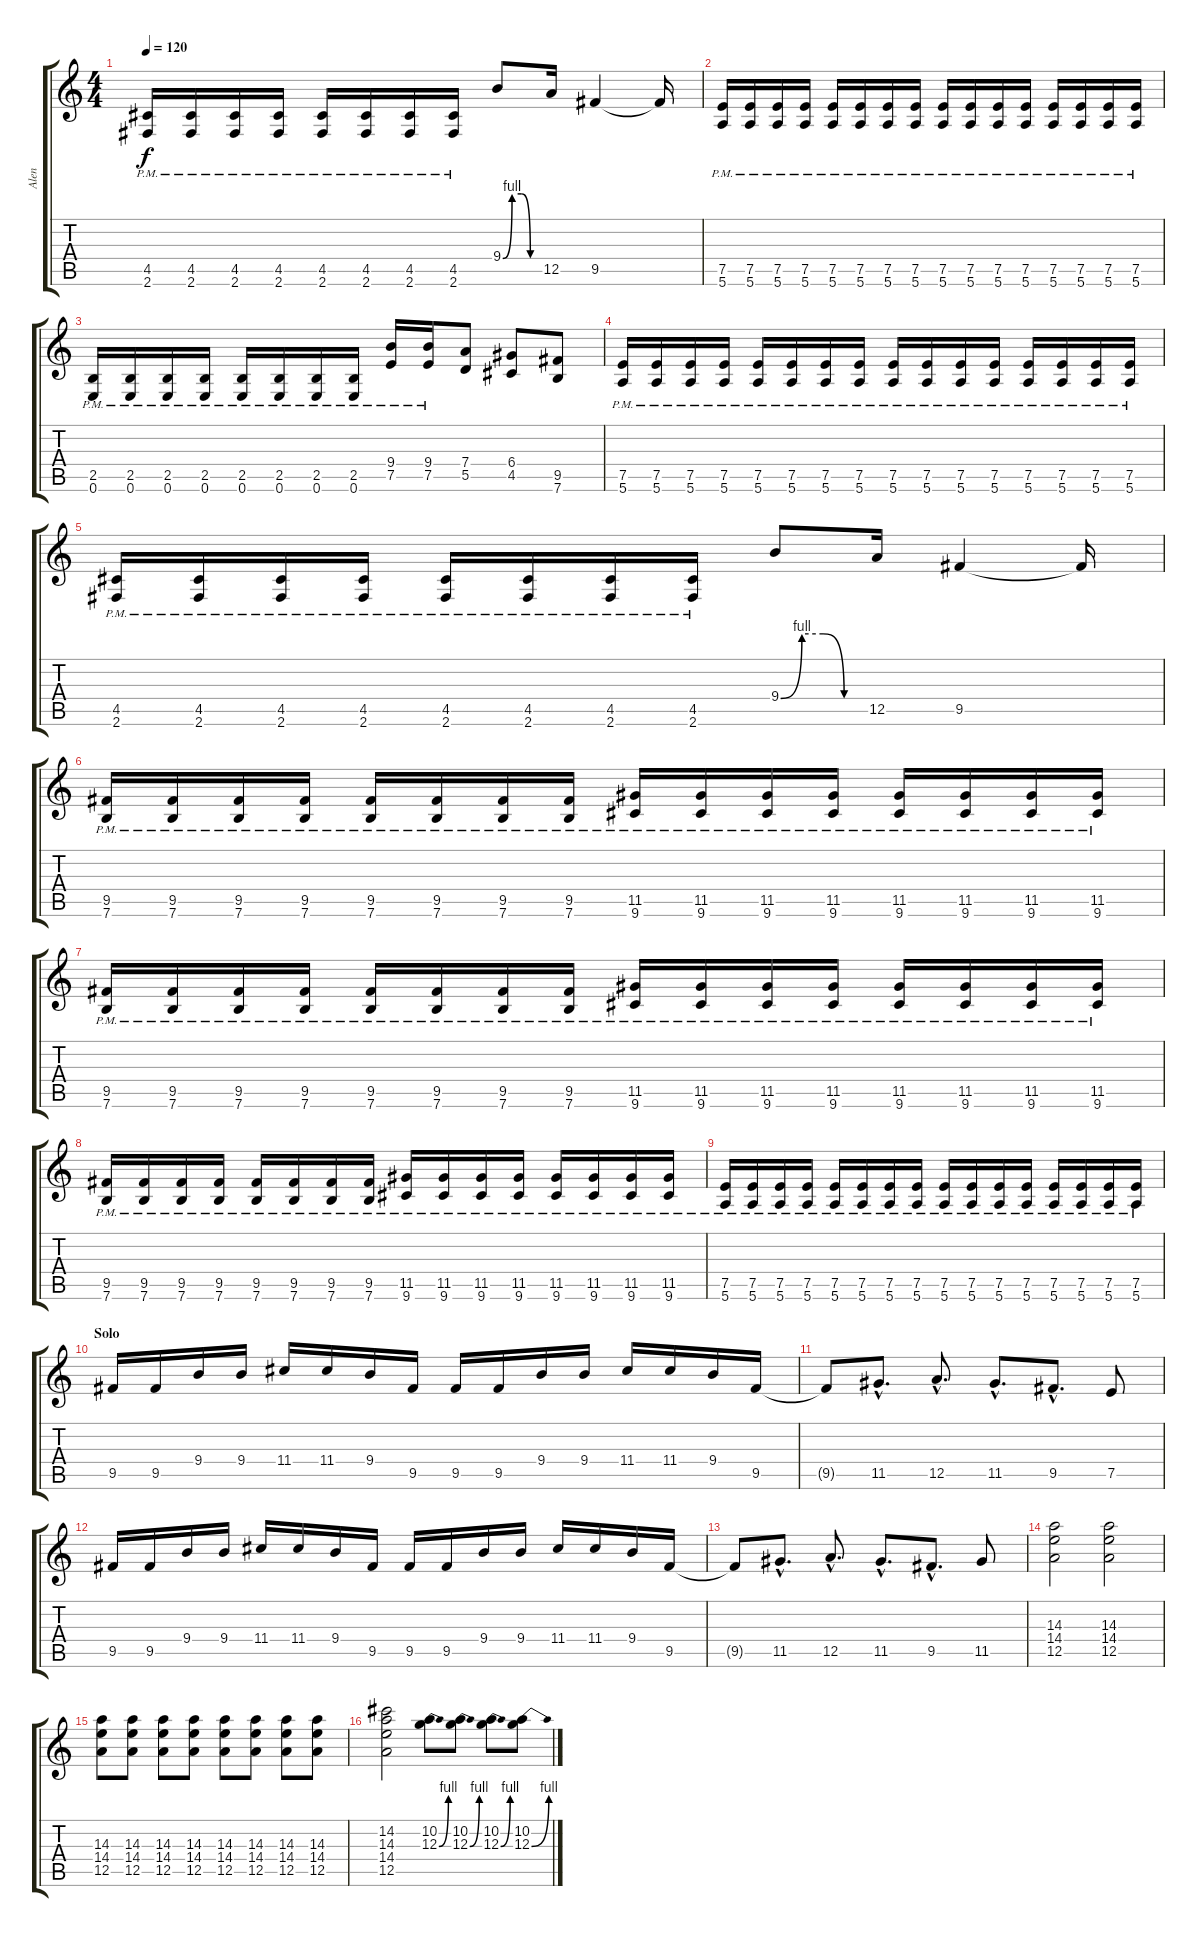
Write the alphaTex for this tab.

\track ("Alen" "Alen") {instrument overdrivenguitar}
\staff {score tabs}
\tuning (E4 B3 G3 D3 A2 E2) {hide}
\ts (4 4)
\tempo 120
\clef g2
\ks c
(4.5{pm} 2.6{pm}).16{dy f} (4.5{pm} 2.6{pm}).16 (4.5{pm} 2.6{pm}).16 (4.5{pm} 2.6{pm}).16 (4.5{pm} 2.6{pm}).16 (4.5{pm} 2.6{pm}).16 (4.5{pm} 2.6{pm}).16 (4.5{pm} 2.6{pm}).16 9.4{be (custom 0 0 15 4 30 4 45 0 60 0)}.8 12.5.16 9.5.4 9.5{t}.16 |
(7.5{pm} 5.6{pm}).16 (7.5{pm} 5.6{pm}).16 (7.5{pm} 5.6{pm}).16 (7.5{pm} 5.6{pm}).16 (7.5{pm} 5.6{pm}).16 (7.5{pm} 5.6{pm}).16 (7.5{pm} 5.6{pm}).16 (7.5{pm} 5.6{pm}).16 (7.5{pm} 5.6{pm}).16 (7.5{pm} 5.6{pm}).16 (7.5{pm} 5.6{pm}).16 (7.5{pm} 5.6{pm}).16 (7.5{pm} 5.6{pm}).16 (7.5{pm} 5.6{pm}).16 (7.5{pm} 5.6{pm}).16 (7.5{pm} 5.6{pm}).16 |
(2.5{pm} 0.6{pm}).16 (2.5{pm} 0.6{pm}).16 (2.5{pm} 0.6{pm}).16 (2.5{pm} 0.6{pm}).16 (2.5{pm} 0.6{pm}).16 (2.5{pm} 0.6{pm}).16 (2.5{pm} 0.6{pm}).16 (2.5{pm} 0.6{pm}).16 (9.4 7.5{pm}).16 (9.4 7.5{pm}).16 (7.4 5.5).8 (6.4 4.5).8 (9.5 7.6).8 |
(7.5{pm} 5.6{pm}).16 (7.5{pm} 5.6{pm}).16 (7.5{pm} 5.6{pm}).16 (7.5{pm} 5.6{pm}).16 (7.5{pm} 5.6{pm}).16 (7.5{pm} 5.6{pm}).16 (7.5{pm} 5.6{pm}).16 (7.5{pm} 5.6{pm}).16 (7.5{pm} 5.6{pm}).16 (7.5{pm} 5.6{pm}).16 (7.5{pm} 5.6{pm}).16 (7.5{pm} 5.6{pm}).16 (7.5{pm} 5.6{pm}).16 (7.5{pm} 5.6{pm}).16 (7.5{pm} 5.6{pm}).16 (7.5{pm} 5.6{pm}).16 |
(4.5{pm} 2.6{pm}).16 (4.5{pm} 2.6{pm}).16 (4.5{pm} 2.6{pm}).16 (4.5{pm} 2.6{pm}).16 (4.5{pm} 2.6{pm}).16 (4.5{pm} 2.6{pm}).16 (4.5{pm} 2.6{pm}).16 (4.5{pm} 2.6{pm}).16 9.4{be (custom 0 0 15 4 30 4 45 0 60 0)}.8 12.5.16 9.5.4 9.5{t}.16 |
(9.5{pm} 7.6{pm}).16 (9.5{pm} 7.6{pm}).16 (9.5{pm} 7.6{pm}).16 (9.5{pm} 7.6{pm}).16 (9.5{pm} 7.6{pm}).16 (9.5{pm} 7.6{pm}).16 (9.5{pm} 7.6{pm}).16 (9.5{pm} 7.6{pm}).16 (11.5{pm} 9.6{pm}).16 (11.5{pm} 9.6{pm}).16 (11.5{pm} 9.6{pm}).16 (11.5{pm} 9.6{pm}).16 (11.5{pm} 9.6{pm}).16 (11.5{pm} 9.6{pm}).16 (11.5{pm} 9.6{pm}).16 (11.5{pm} 9.6{pm}).16 |
(9.5{pm} 7.6{pm}).16 (9.5{pm} 7.6{pm}).16 (9.5{pm} 7.6{pm}).16 (9.5{pm} 7.6{pm}).16 (9.5{pm} 7.6{pm}).16 (9.5{pm} 7.6{pm}).16 (9.5{pm} 7.6{pm}).16 (9.5{pm} 7.6{pm}).16 (11.5{pm} 9.6{pm}).16 (11.5{pm} 9.6{pm}).16 (11.5{pm} 9.6{pm}).16 (11.5{pm} 9.6{pm}).16 (11.5{pm} 9.6{pm}).16 (11.5{pm} 9.6{pm}).16 (11.5{pm} 9.6{pm}).16 (11.5{pm} 9.6{pm}).16 |
(9.5{pm} 7.6{pm}).16 (9.5{pm} 7.6{pm}).16 (9.5{pm} 7.6{pm}).16 (9.5{pm} 7.6{pm}).16 (9.5{pm} 7.6{pm}).16 (9.5{pm} 7.6{pm}).16 (9.5{pm} 7.6{pm}).16 (9.5{pm} 7.6{pm}).16 (11.5{pm} 9.6{pm}).16 (11.5{pm} 9.6{pm}).16 (11.5{pm} 9.6{pm}).16 (11.5{pm} 9.6{pm}).16 (11.5{pm} 9.6{pm}).16 (11.5{pm} 9.6{pm}).16 (11.5{pm} 9.6{pm}).16 (11.5{pm} 9.6{pm}).16 |
(7.5{pm} 5.6{pm}).16 (7.5{pm} 5.6{pm}).16 (7.5{pm} 5.6{pm}).16 (7.5{pm} 5.6{pm}).16 (7.5{pm} 5.6{pm}).16 (7.5{pm} 5.6{pm}).16 (7.5{pm} 5.6{pm}).16 (7.5{pm} 5.6{pm}).16 (7.5{pm} 5.6{pm}).16 (7.5{pm} 5.6{pm}).16 (7.5{pm} 5.6{pm}).16 (7.5{pm} 5.6{pm}).16 (7.5{pm} 5.6{pm}).16 (7.5{pm} 5.6{pm}).16 (7.5{pm} 5.6{pm}).16 (7.5{pm} 5.6{pm}).16 |
\section ("" "Solo")
9.5.16{volume 16} 9.5.16 9.4.16 9.4.16 11.4.16 11.4.16 9.4.16 9.5.16 9.5.16 9.5.16 9.4.16 9.4.16 11.4.16 11.4.16 9.4.16 9.5.16 |
9.5{t}.8 11.5{hac}.8{d} 12.5{hac}.8{d} 11.5{hac}.8{d} 9.5{hac}.8{d} 7.5.8 |
9.5.16{volume 16} 9.5.16 9.4.16 9.4.16 11.4.16 11.4.16 9.4.16 9.5.16 9.5.16 9.5.16 9.4.16 9.4.16 11.4.16 11.4.16 9.4.16 9.5.16 |
9.5{t}.8 11.5{hac}.8{d} 12.5{hac}.8{d} 11.5{hac}.8{d} 9.5{hac}.8{d} 11.5.8 |
(14.3 14.4 12.5).2 (14.3 14.4 12.5).2 |
(14.3 14.4 12.5).8 (14.3 14.4 12.5).8 (14.3 14.4 12.5).8 (14.3 14.4 12.5).8 (14.3 14.4 12.5).8 (14.3 14.4 12.5).8 (14.3 14.4 12.5).8 (14.3 14.4 12.5).8 |
(14.2 14.3 14.4 12.5).2 (10.2 12.3{be (bend 0 0 60 4)}).8 (10.2 12.3{be (bend 0 0 60 4)}).8 (10.2 12.3{be (bend 0 0 60 4)}).8 (10.2 12.3{be (bend 0 0 60 4)}).8
